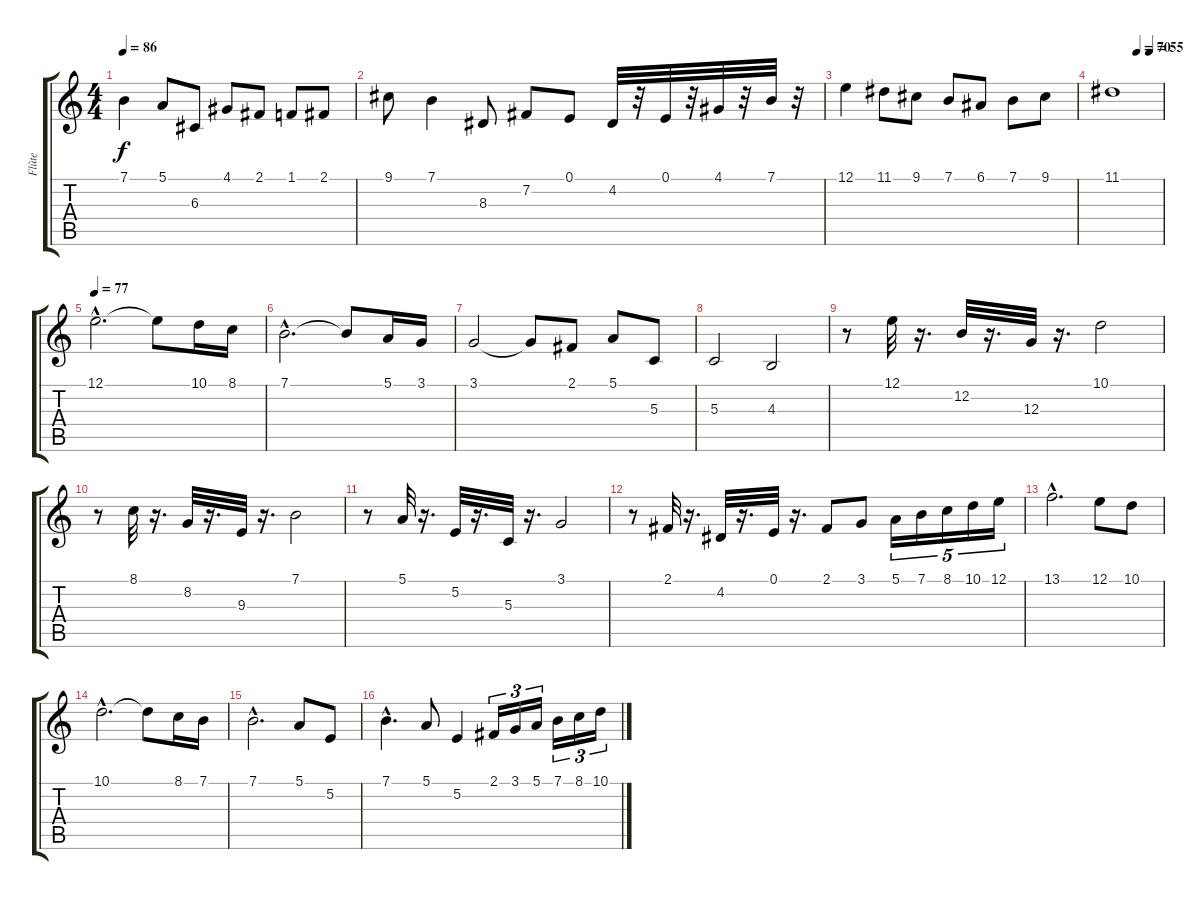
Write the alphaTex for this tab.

\track ("Flûte" "Flûte") {instrument flute}
\staff {score tabs}
\tuning (E4 B3 G3 D3 A2 E2) {hide}
\ts (4 4)
\tempo 86
\clef g2
\ks c
7.1.4{dy f} 5.1.8 6.3.8 4.1.8 2.1.8 1.1.8 2.1.8 |
9.1.8 7.1.4 8.3.8 7.2.8 0.1.8 4.2.32 r.32 0.1.32 r.32 4.1.32 r.32 7.1.32 r.32 |
12.1.4 11.1.8 9.1.8 7.1.8 6.1.8 7.1.8 9.1.8 |
\tempo (70 0.5)
\tempo (55 0.75)
11.1.1 |
\tempo 77
12.1{hac}.2{d} 12.1{t}.8 10.1.16 8.1.16 |
7.1{hac}.2{d} 7.1{t}.8 5.1.16 3.1.16 |
3.1.2 3.1{t}.8 2.1.8 5.1.8 5.3.8 |
5.3.2 4.3.2 |
r.8 12.1.32 r.16{d} 12.2.32 r.16{d} 12.3.32 r.16{d} 10.1.2 |
r.8 8.1.32 r.16{d} 8.2.32 r.16{d} 9.3.32 r.16{d} 7.1.2 |
r.8 5.1.32 r.16{d} 5.2.32 r.16{d} 5.3.32 r.16{d} 3.1.2 |
r.8 2.1.32 r.16{d} 4.2.32 r.16{d} 0.1.32 r.16{d} 2.1.8 3.1.8 5.1.16{tu (5 4)} 7.1.16{tu (5 4)} 8.1.16{tu (5 4)} 10.1.16{tu (5 4)} 12.1.16{tu (5 4)} |
13.1{hac}.2{d} 12.1.8 10.1.8 |
10.1{hac}.2{d} 10.1{t}.8 8.1.16 7.1.16 |
7.1{hac}.2{d} 5.1.8 5.2.8 |
7.1{hac}.4{d} 5.1.8 5.2.4 2.1.16{tu (3 2)} 3.1.16{tu (3 2)} 5.1.16{tu (3 2)} 7.1.16{tu (3 2)} 8.1.16{tu (3 2)} 10.1.16{tu (3 2)}
